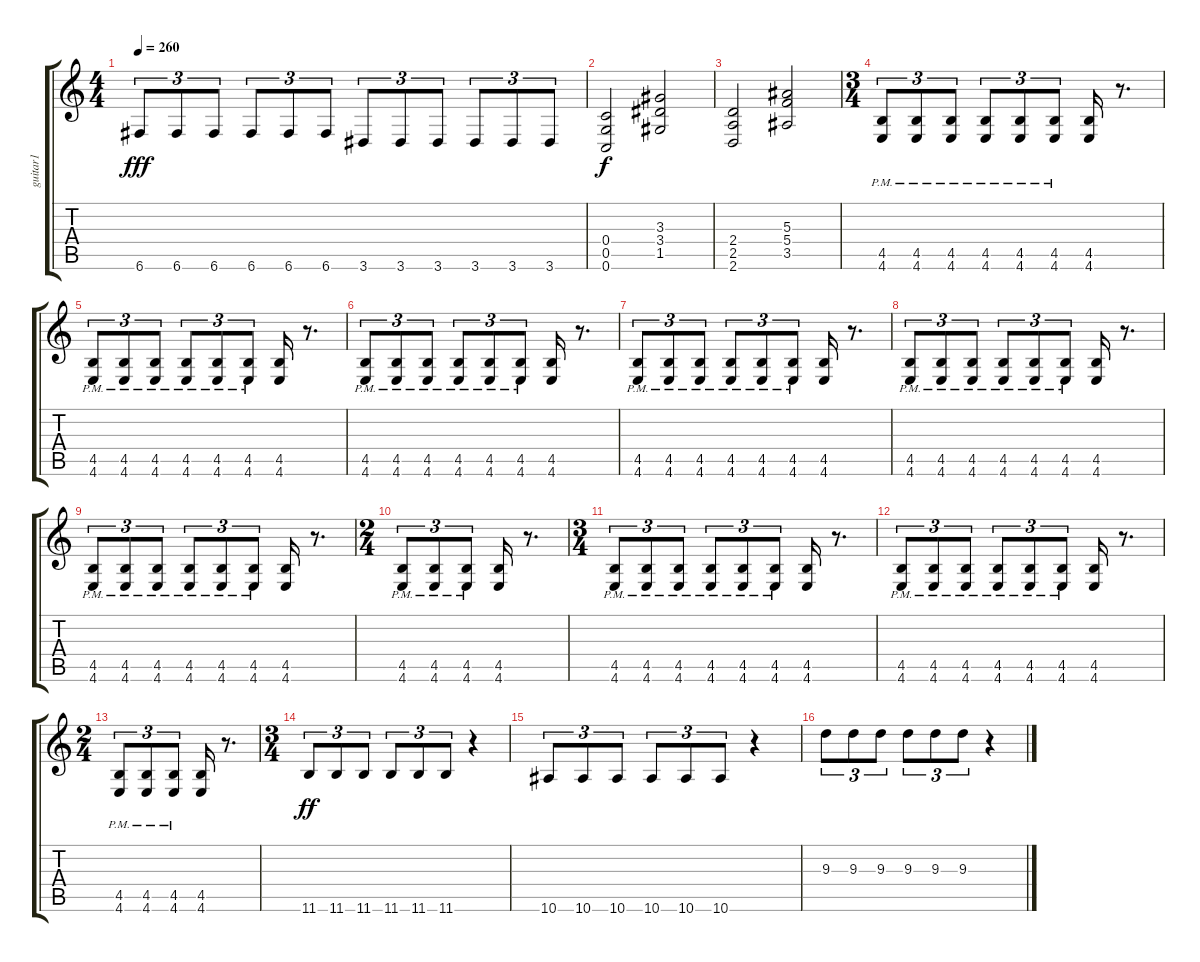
\track ("guitar1" "guitar1") {instrument distortionguitar}
\staff {score tabs}
\tuning (D4 A3 F3 C3 G2 C2) {hide}
\ts (4 4)
\tempo 260
\clef g2
\ks c
6.6.8{tu (3 2) dy fff} 6.6.8{tu (3 2)} 6.6.8{tu (3 2)} 6.6.8{tu (3 2)} 6.6.8{tu (3 2)} 6.6.8{tu (3 2)} 3.6.8{tu (3 2)} 3.6.8{tu (3 2)} 3.6.8{tu (3 2)} 3.6.8{tu (3 2)} 3.6.8{tu (3 2)} 3.6.8{tu (3 2)} |
(0.4 0.5 0.6).2{dy f} (3.3 3.4 1.5).2 |
(2.4 2.5 2.6).2 (5.3 5.4 3.5).2 |
\ts (3 4)
(4.5{pm} 4.6{pm}).8{tu (3 2)} (4.5{pm} 4.6{pm}).8{tu (3 2)} (4.5{pm} 4.6{pm}).8{tu (3 2)} (4.5{pm} 4.6{pm}).8{tu (3 2)} (4.5{pm} 4.6{pm}).8{tu (3 2)} (4.5{pm} 4.6{pm}).8{tu (3 2)} (4.5 4.6).16 r.8{d} |
(4.5{pm} 4.6{pm}).8{tu (3 2)} (4.5{pm} 4.6{pm}).8{tu (3 2)} (4.5{pm} 4.6{pm}).8{tu (3 2)} (4.5{pm} 4.6{pm}).8{tu (3 2)} (4.5{pm} 4.6{pm}).8{tu (3 2)} (4.5{pm} 4.6{pm}).8{tu (3 2)} (4.5 4.6).16 r.8{d} |
(4.5{pm} 4.6{pm}).8{tu (3 2)} (4.5{pm} 4.6{pm}).8{tu (3 2)} (4.5{pm} 4.6{pm}).8{tu (3 2)} (4.5{pm} 4.6{pm}).8{tu (3 2)} (4.5{pm} 4.6{pm}).8{tu (3 2)} (4.5{pm} 4.6{pm}).8{tu (3 2)} (4.5 4.6).16 r.8{d} |
(4.5{pm} 4.6{pm}).8{tu (3 2)} (4.5{pm} 4.6{pm}).8{tu (3 2)} (4.5{pm} 4.6{pm}).8{tu (3 2)} (4.5{pm} 4.6{pm}).8{tu (3 2)} (4.5{pm} 4.6{pm}).8{tu (3 2)} (4.5{pm} 4.6{pm}).8{tu (3 2)} (4.5 4.6).16 r.8{d} |
(4.5{pm} 4.6{pm}).8{tu (3 2)} (4.5{pm} 4.6{pm}).8{tu (3 2)} (4.5{pm} 4.6{pm}).8{tu (3 2)} (4.5{pm} 4.6{pm}).8{tu (3 2)} (4.5{pm} 4.6{pm}).8{tu (3 2)} (4.5{pm} 4.6{pm}).8{tu (3 2)} (4.5 4.6).16 r.8{d} |
(4.5{pm} 4.6{pm}).8{tu (3 2)} (4.5{pm} 4.6{pm}).8{tu (3 2)} (4.5{pm} 4.6{pm}).8{tu (3 2)} (4.5{pm} 4.6{pm}).8{tu (3 2)} (4.5{pm} 4.6{pm}).8{tu (3 2)} (4.5{pm} 4.6{pm}).8{tu (3 2)} (4.5 4.6).16 r.8{d} |
\ts (2 4)
(4.5{pm} 4.6{pm}).8{tu (3 2)} (4.5{pm} 4.6{pm}).8{tu (3 2)} (4.5{pm} 4.6{pm}).8{tu (3 2)} (4.5 4.6).16 r.8{d} |
\ts (3 4)
(4.5{pm} 4.6{pm}).8{tu (3 2)} (4.5{pm} 4.6{pm}).8{tu (3 2)} (4.5{pm} 4.6{pm}).8{tu (3 2)} (4.5{pm} 4.6{pm}).8{tu (3 2)} (4.5{pm} 4.6{pm}).8{tu (3 2)} (4.5{pm} 4.6{pm}).8{tu (3 2)} (4.5 4.6).16 r.8{d} |
(4.5{pm} 4.6{pm}).8{tu (3 2)} (4.5{pm} 4.6{pm}).8{tu (3 2)} (4.5{pm} 4.6{pm}).8{tu (3 2)} (4.5{pm} 4.6{pm}).8{tu (3 2)} (4.5{pm} 4.6{pm}).8{tu (3 2)} (4.5{pm} 4.6{pm}).8{tu (3 2)} (4.5 4.6).16 r.8{d} |
\ts (2 4)
(4.5{pm} 4.6{pm}).8{tu (3 2)} (4.5{pm} 4.6{pm}).8{tu (3 2)} (4.5{pm} 4.6{pm}).8{tu (3 2)} (4.5 4.6).16 r.8{d} |
\ts (3 4)
11.6.8{tu (3 2) dy ff} 11.6.8{tu (3 2)} 11.6.8{tu (3 2)} 11.6.8{tu (3 2)} 11.6.8{tu (3 2)} 11.6.8{tu (3 2)} r.4 |
10.6.8{tu (3 2)} 10.6.8{tu (3 2)} 10.6.8{tu (3 2)} 10.6.8{tu (3 2)} 10.6.8{tu (3 2)} 10.6.8{tu (3 2)} r.4 |
9.3.8{tu (3 2)} 9.3.8{tu (3 2)} 9.3.8{tu (3 2)} 9.3.8{tu (3 2)} 9.3.8{tu (3 2)} 9.3.8{tu (3 2)} r.4
